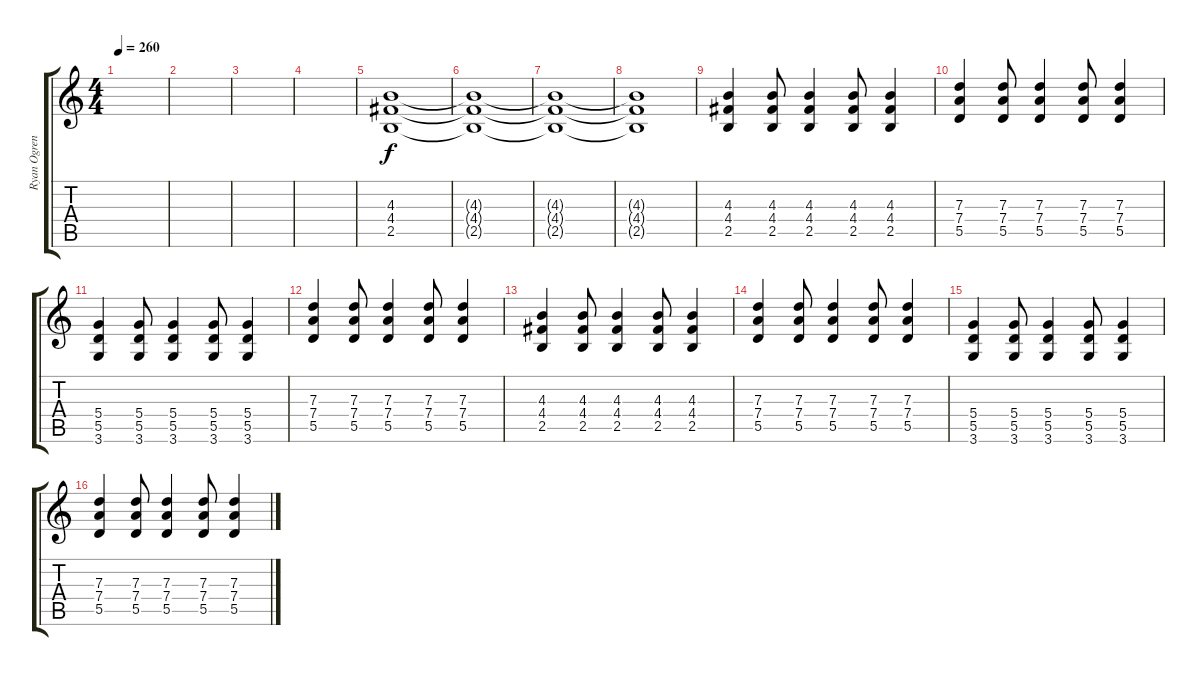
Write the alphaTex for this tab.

\track ("Ryan Ogren" "Ryan Ogren") {instrument distortionguitar}
\staff {score tabs}
\tuning (E4 B3 G3 D3 A2 E2) {hide}
\ts (4 4)
\tempo 260
\clef g2
\ks c
|
|
|
|
(4.3 4.4 2.5).1 |
(4.3{t} 4.4{t} 2.5{t}).1 |
(4.3{t} 4.4{t} 2.5{t}).1 |
(4.3{t} 4.4{t} 2.5{t}).1 |
(4.3 4.4 2.5).4 (4.3 4.4 2.5).8 (4.3 4.4 2.5).4 (4.3 4.4 2.5).8 (4.3 4.4 2.5).4 |
(7.3 7.4 5.5).4 (7.3 7.4 5.5).8 (7.3 7.4 5.5).4 (7.3 7.4 5.5).8 (7.3 7.4 5.5).4 |
(5.4 5.5 3.6).4 (5.4 5.5 3.6).8 (5.4 5.5 3.6).4 (5.4 5.5 3.6).8 (5.4 5.5 3.6).4 |
(7.3 7.4 5.5).4 (7.3 7.4 5.5).8 (7.3 7.4 5.5).4 (7.3 7.4 5.5).8 (7.3 7.4 5.5).4 |
(4.3 4.4 2.5).4 (4.3 4.4 2.5).8 (4.3 4.4 2.5).4 (4.3 4.4 2.5).8 (4.3 4.4 2.5).4 |
(7.3 7.4 5.5).4 (7.3 7.4 5.5).8 (7.3 7.4 5.5).4 (7.3 7.4 5.5).8 (7.3 7.4 5.5).4 |
(5.4 5.5 3.6).4 (5.4 5.5 3.6).8 (5.4 5.5 3.6).4 (5.4 5.5 3.6).8 (5.4 5.5 3.6).4 |
(7.3 7.4 5.5).4 (7.3 7.4 5.5).8 (7.3 7.4 5.5).4 (7.3 7.4 5.5).8 (7.3 7.4 5.5).4
